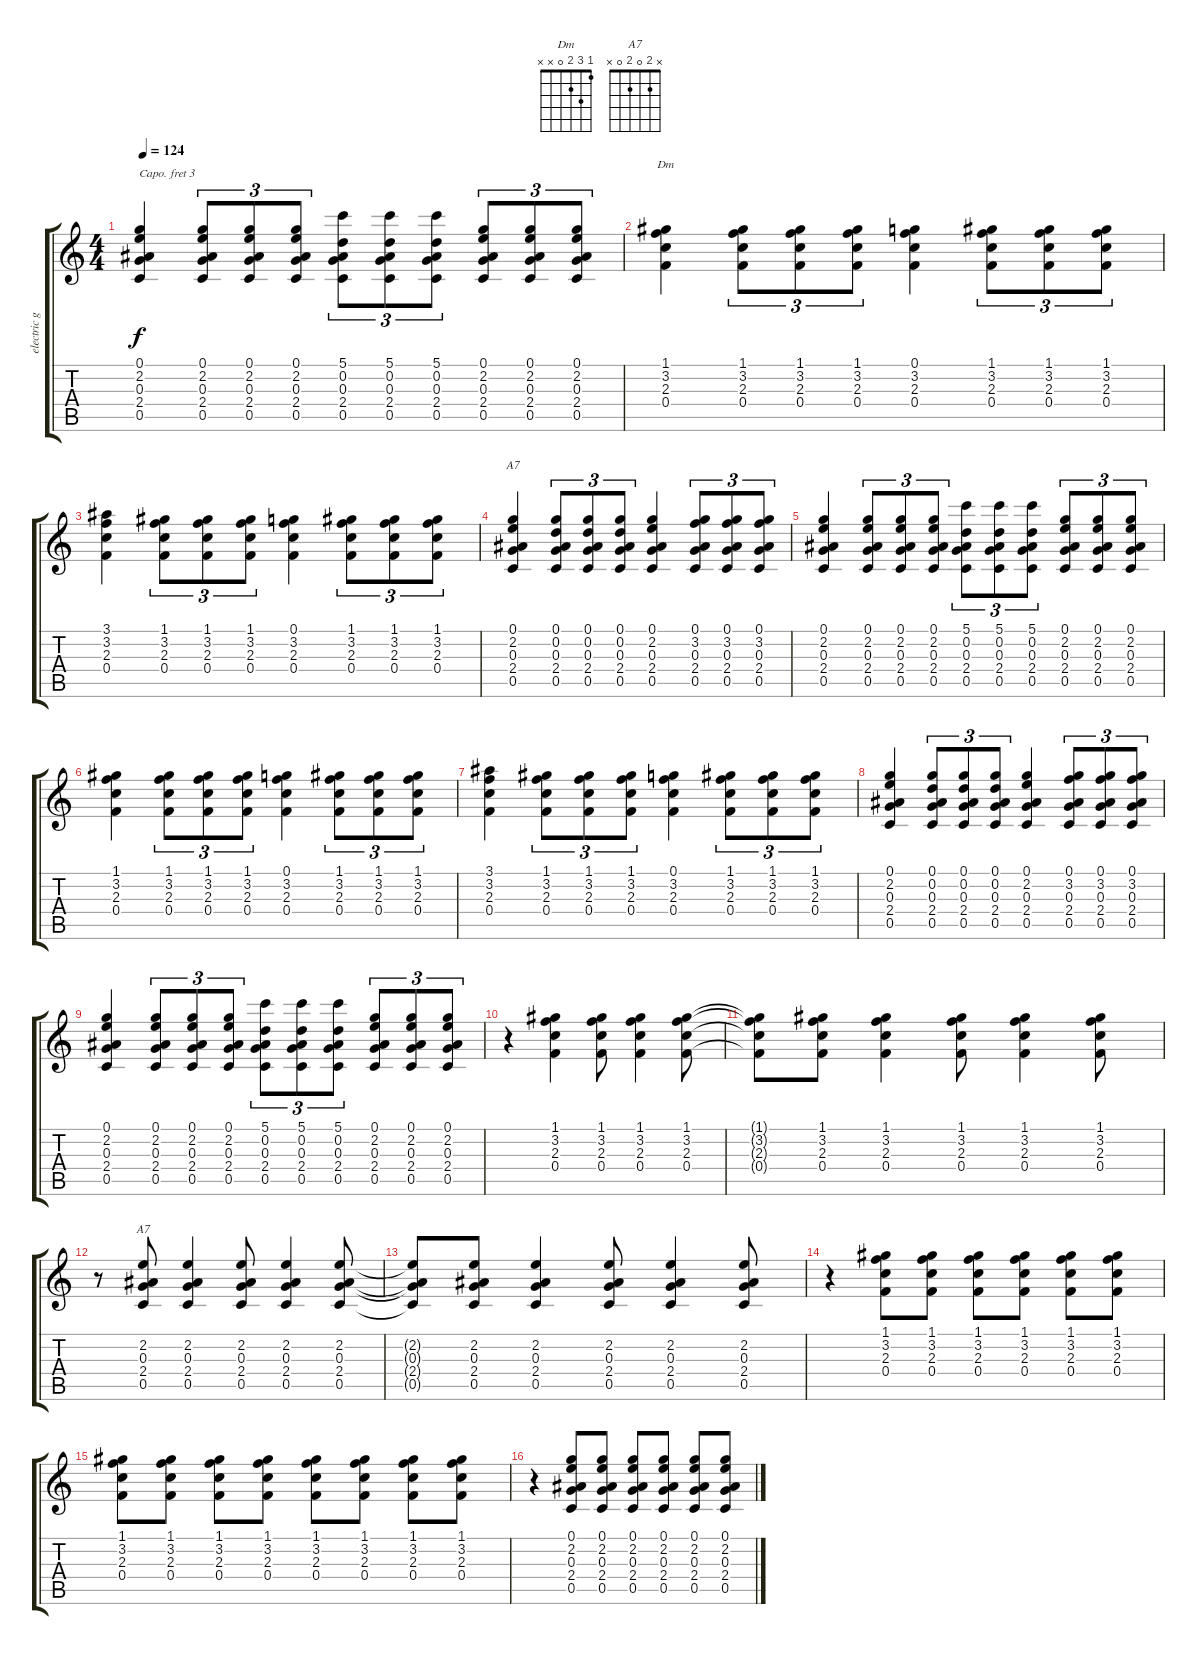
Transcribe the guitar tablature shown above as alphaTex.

\track ("electric guitar capo 3" "electric g") {instrument overdrivenguitar}
\staff {score tabs}
\capo 3
\tuning (E4 B3 G3 D3 A2 E2) {hide}
\chord ("Dm" 1 3 2 0 x x)
\chord ("A7" 0 2 0 2 0 x)
\chord ("A7" x 2 0 2 0 x)
\ts (4 4)
\tempo 124
\clef g2
\ks c
(0.1 2.2 0.3 2.4 0.5).4{dy f} (0.1 2.2 0.3 2.4 0.5).8{tu (3 2)} (0.1 2.2 0.3 2.4 0.5).8{tu (3 2)} (0.1 2.2 0.3 2.4 0.5).8{tu (3 2)} (5.1 0.2 0.3 2.4 0.5).8{tu (3 2)} (5.1 0.2 0.3 2.4 0.5).8{tu (3 2)} (5.1 0.2 0.3 2.4 0.5).8{tu (3 2)} (0.1 2.2 0.3 2.4 0.5).8{tu (3 2)} (0.1 2.2 0.3 2.4 0.5).8{tu (3 2)} (0.1 2.2 0.3 2.4 0.5).8{tu (3 2)} |
(1.1 3.2 2.3 0.4).4{ch "Dm"} (1.1 3.2 2.3 0.4).8{tu (3 2)} (1.1 3.2 2.3 0.4).8{tu (3 2)} (1.1 3.2 2.3 0.4).8{tu (3 2)} (0.1 3.2 2.3 0.4).4 (1.1 3.2 2.3 0.4).8{tu (3 2)} (1.1 3.2 2.3 0.4).8{tu (3 2)} (1.1 3.2 2.3 0.4).8{tu (3 2)} |
(3.1 3.2 2.3 0.4).4 (1.1 3.2 2.3 0.4).8{tu (3 2)} (1.1 3.2 2.3 0.4).8{tu (3 2)} (1.1 3.2 2.3 0.4).8{tu (3 2)} (0.1 3.2 2.3 0.4).4 (1.1 3.2 2.3 0.4).8{tu (3 2)} (1.1 3.2 2.3 0.4).8{tu (3 2)} (1.1 3.2 2.3 0.4).8{tu (3 2)} |
(0.1 2.2 0.3 2.4 0.5).4{ch "A7"} (0.1 0.2 0.3 2.4 0.5).8{tu (3 2)} (0.1 0.2 0.3 2.4 0.5).8{tu (3 2)} (0.1 0.2 0.3 2.4 0.5).8{tu (3 2)} (0.1 2.2 0.3 2.4 0.5).4 (0.1 3.2 0.3 2.4 0.5).8{tu (3 2)} (0.1 3.2 0.3 2.4 0.5).8{tu (3 2)} (0.1 3.2 0.3 2.4 0.5).8{tu (3 2)} |
(0.1 2.2 0.3 2.4 0.5).4 (0.1 2.2 0.3 2.4 0.5).8{tu (3 2)} (0.1 2.2 0.3 2.4 0.5).8{tu (3 2)} (0.1 2.2 0.3 2.4 0.5).8{tu (3 2)} (5.1 0.2 0.3 2.4 0.5).8{tu (3 2)} (5.1 0.2 0.3 2.4 0.5).8{tu (3 2)} (5.1 0.2 0.3 2.4 0.5).8{tu (3 2)} (0.1 2.2 0.3 2.4 0.5).8{tu (3 2)} (0.1 2.2 0.3 2.4 0.5).8{tu (3 2)} (0.1 2.2 0.3 2.4 0.5).8{tu (3 2)} |
(1.1 3.2 2.3 0.4).4 (1.1 3.2 2.3 0.4).8{tu (3 2)} (1.1 3.2 2.3 0.4).8{tu (3 2)} (1.1 3.2 2.3 0.4).8{tu (3 2)} (0.1 3.2 2.3 0.4).4 (1.1 3.2 2.3 0.4).8{tu (3 2)} (1.1 3.2 2.3 0.4).8{tu (3 2)} (1.1 3.2 2.3 0.4).8{tu (3 2)} |
(3.1 3.2 2.3 0.4).4 (1.1 3.2 2.3 0.4).8{tu (3 2)} (1.1 3.2 2.3 0.4).8{tu (3 2)} (1.1 3.2 2.3 0.4).8{tu (3 2)} (0.1 3.2 2.3 0.4).4 (1.1 3.2 2.3 0.4).8{tu (3 2)} (1.1 3.2 2.3 0.4).8{tu (3 2)} (1.1 3.2 2.3 0.4).8{tu (3 2)} |
(0.1 2.2 0.3 2.4 0.5).4 (0.1 0.2 0.3 2.4 0.5).8{tu (3 2)} (0.1 0.2 0.3 2.4 0.5).8{tu (3 2)} (0.1 0.2 0.3 2.4 0.5).8{tu (3 2)} (0.1 2.2 0.3 2.4 0.5).4 (0.1 3.2 0.3 2.4 0.5).8{tu (3 2)} (0.1 3.2 0.3 2.4 0.5).8{tu (3 2)} (0.1 3.2 0.3 2.4 0.5).8{tu (3 2)} |
(0.1 2.2 0.3 2.4 0.5).4 (0.1 2.2 0.3 2.4 0.5).8{tu (3 2)} (0.1 2.2 0.3 2.4 0.5).8{tu (3 2)} (0.1 2.2 0.3 2.4 0.5).8{tu (3 2)} (5.1 0.2 0.3 2.4 0.5).8{tu (3 2)} (5.1 0.2 0.3 2.4 0.5).8{tu (3 2)} (5.1 0.2 0.3 2.4 0.5).8{tu (3 2)} (0.1 2.2 0.3 2.4 0.5).8{tu (3 2)} (0.1 2.2 0.3 2.4 0.5).8{tu (3 2)} (0.1 2.2 0.3 2.4 0.5).8{tu (3 2)} |
r.4 (1.1 3.2 2.3 0.4).4 (1.1 3.2 2.3 0.4).8 (1.1 3.2 2.3 0.4).4 (1.1 3.2 2.3 0.4).8 |
(1.1{t} 3.2{t} 2.3{t} 0.4{t}).8 (1.1 3.2 2.3 0.4).8 (1.1 3.2 2.3 0.4).4 (1.1 3.2 2.3 0.4).8 (1.1 3.2 2.3 0.4).4 (1.1 3.2 2.3 0.4).8 |
r.8 (2.2 0.3 2.4 0.5).8{ch "A7"} (2.2 0.3 2.4 0.5).4 (2.2 0.3 2.4 0.5).8 (2.2 0.3 2.4 0.5).4 (2.2 0.3 2.4 0.5).8 |
(2.2{t} 0.3{t} 2.4{t} 0.5{t}).8 (2.2 0.3 2.4 0.5).8 (2.2 0.3 2.4 0.5).4 (2.2 0.3 2.4 0.5).8 (2.2 0.3 2.4 0.5).4 (2.2 0.3 2.4 0.5).8 |
r.4 (1.1 3.2 2.3 0.4).8 (1.1 3.2 2.3 0.4).8 (1.1 3.2 2.3 0.4).8 (1.1 3.2 2.3 0.4).8 (1.1 3.2 2.3 0.4).8 (1.1 3.2 2.3 0.4).8 |
(1.1 3.2 2.3 0.4).8 (1.1 3.2 2.3 0.4).8 (1.1 3.2 2.3 0.4).8 (1.1 3.2 2.3 0.4).8 (1.1 3.2 2.3 0.4).8 (1.1 3.2 2.3 0.4).8 (1.1 3.2 2.3 0.4).8 (1.1 3.2 2.3 0.4).8 |
r.4 (0.1 2.2 0.3 2.4 0.5).8 (0.1 2.2 0.3 2.4 0.5).8 (0.1 2.2 0.3 2.4 0.5).8 (0.1 2.2 0.3 2.4 0.5).8 (0.1 2.2 0.3 2.4 0.5).8 (0.1 2.2 0.3 2.4 0.5).8
